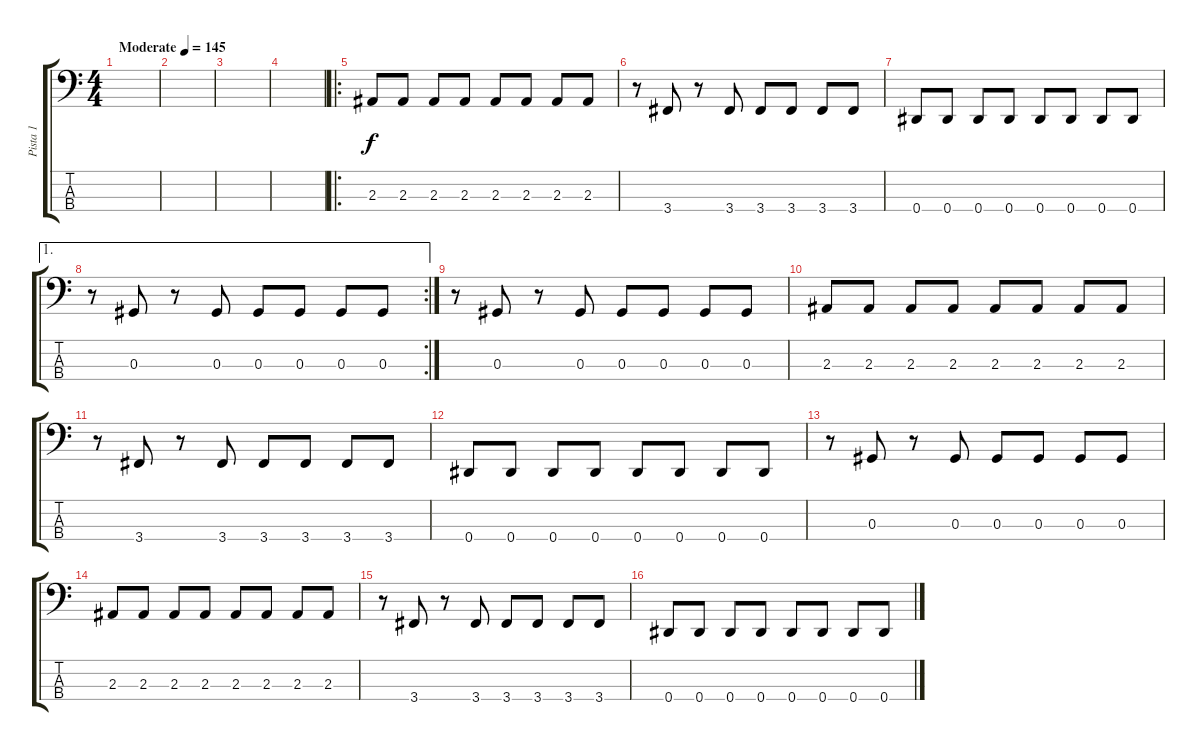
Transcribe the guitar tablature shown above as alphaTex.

\track ("Pista 1" "Pista 1") {instrument electricbasspick}
\staff {score tabs}
\tuning (Gb2 Db2 Ab1 Eb1) {hide}
\ts (4 4)
\tempo (145 "Moderate")
\clef f4
\ks c
|
|
|
|
\ro
2.3.8 2.3.8 2.3.8 2.3.8 2.3.8 2.3.8 2.3.8 2.3.8 |
r.8 3.4.8 r.8 3.4.8 3.4.8 3.4.8 3.4.8 3.4.8 |
0.4.8 0.4.8 0.4.8 0.4.8 0.4.8 0.4.8 0.4.8 0.4.8 |
\ae 1
\rc 2
r.8 0.3.8 r.8 0.3.8 0.3.8 0.3.8 0.3.8 0.3.8 |
r.8 0.3.8 r.8 0.3.8 0.3.8 0.3.8 0.3.8 0.3.8 |
2.3.8 2.3.8 2.3.8 2.3.8 2.3.8 2.3.8 2.3.8 2.3.8 |
r.8 3.4.8 r.8 3.4.8 3.4.8 3.4.8 3.4.8 3.4.8 |
0.4.8 0.4.8 0.4.8 0.4.8 0.4.8 0.4.8 0.4.8 0.4.8 |
r.8 0.3.8 r.8 0.3.8 0.3.8 0.3.8 0.3.8 0.3.8 |
2.3.8 2.3.8 2.3.8 2.3.8 2.3.8 2.3.8 2.3.8 2.3.8 |
r.8 3.4.8 r.8 3.4.8 3.4.8 3.4.8 3.4.8 3.4.8 |
0.4.8 0.4.8 0.4.8 0.4.8 0.4.8 0.4.8 0.4.8 0.4.8
